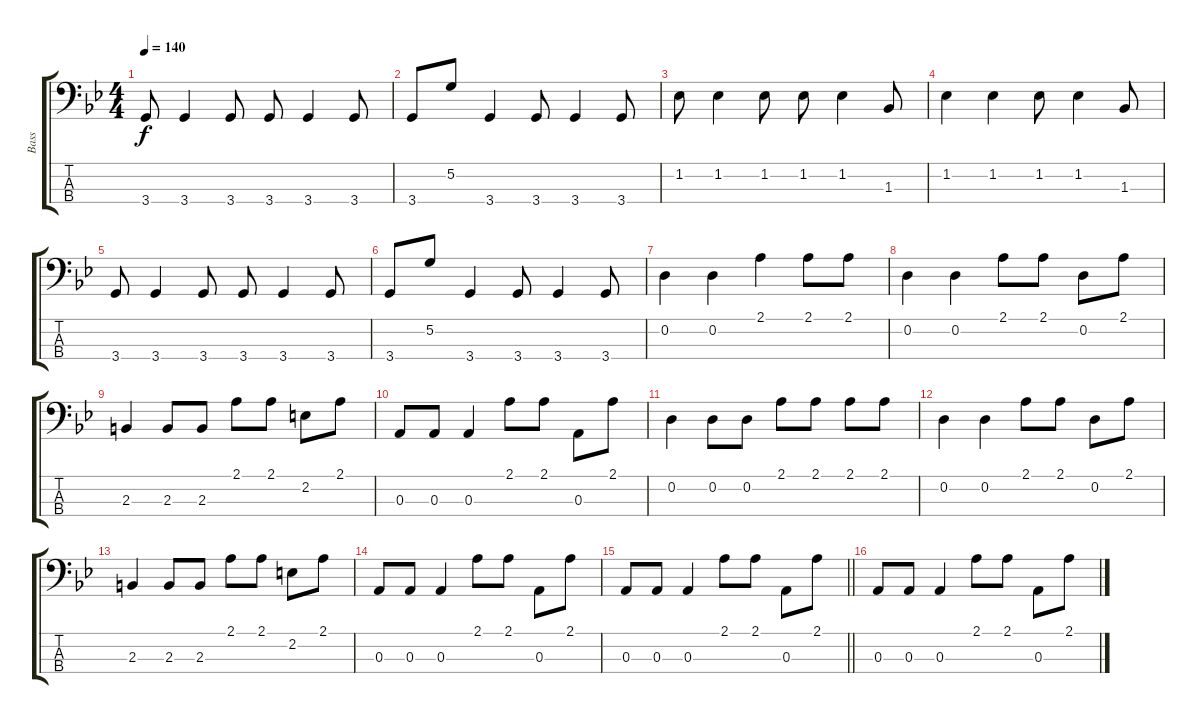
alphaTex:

\track ("Bass" "Bass") {instrument electricbassfinger}
\staff {score tabs}
\tuning (G2 D2 A1 E1) {hide}
\ts (4 4)
\tempo 140
\clef f4
\ks bb
3.4.8{dy f} 3.4.4 3.4.8 3.4.8 3.4.4 3.4.8 |
3.4.8 5.2.8 3.4.4 3.4.8 3.4.4 3.4.8 |
1.2.8 1.2.4 1.2.8 1.2.8 1.2.4 1.3.8 |
1.2.4 1.2.4 1.2.8 1.2.4 1.3.8 |
3.4.8 3.4.4 3.4.8 3.4.8 3.4.4 3.4.8 |
3.4.8 5.2.8 3.4.4 3.4.8 3.4.4 3.4.8 |
0.2.4 0.2.4 2.1.4 2.1.8 2.1.8 |
0.2.4 0.2.4 2.1.8 2.1.8 0.2.8 2.1.8 |
2.3.4 2.3.8 2.3.8 2.1.8 2.1.8 2.2.8 2.1.8 |
0.3.8 0.3.8 0.3.4 2.1.8 2.1.8 0.3.8 2.1.8 |
0.2.4 0.2.8 0.2.8 2.1.8 2.1.8 2.1.8 2.1.8 |
0.2.4 0.2.4 2.1.8 2.1.8 0.2.8 2.1.8 |
2.3.4 2.3.8 2.3.8 2.1.8 2.1.8 2.2.8 2.1.8 |
0.3.8 0.3.8 0.3.4 2.1.8 2.1.8 0.3.8 2.1.8 |
\barLineRight lightlight
0.3.8 0.3.8 0.3.4 2.1.8 2.1.8 0.3.8 2.1.8 |
0.3.8 0.3.8 0.3.4 2.1.8 2.1.8 0.3.8 2.1.8
